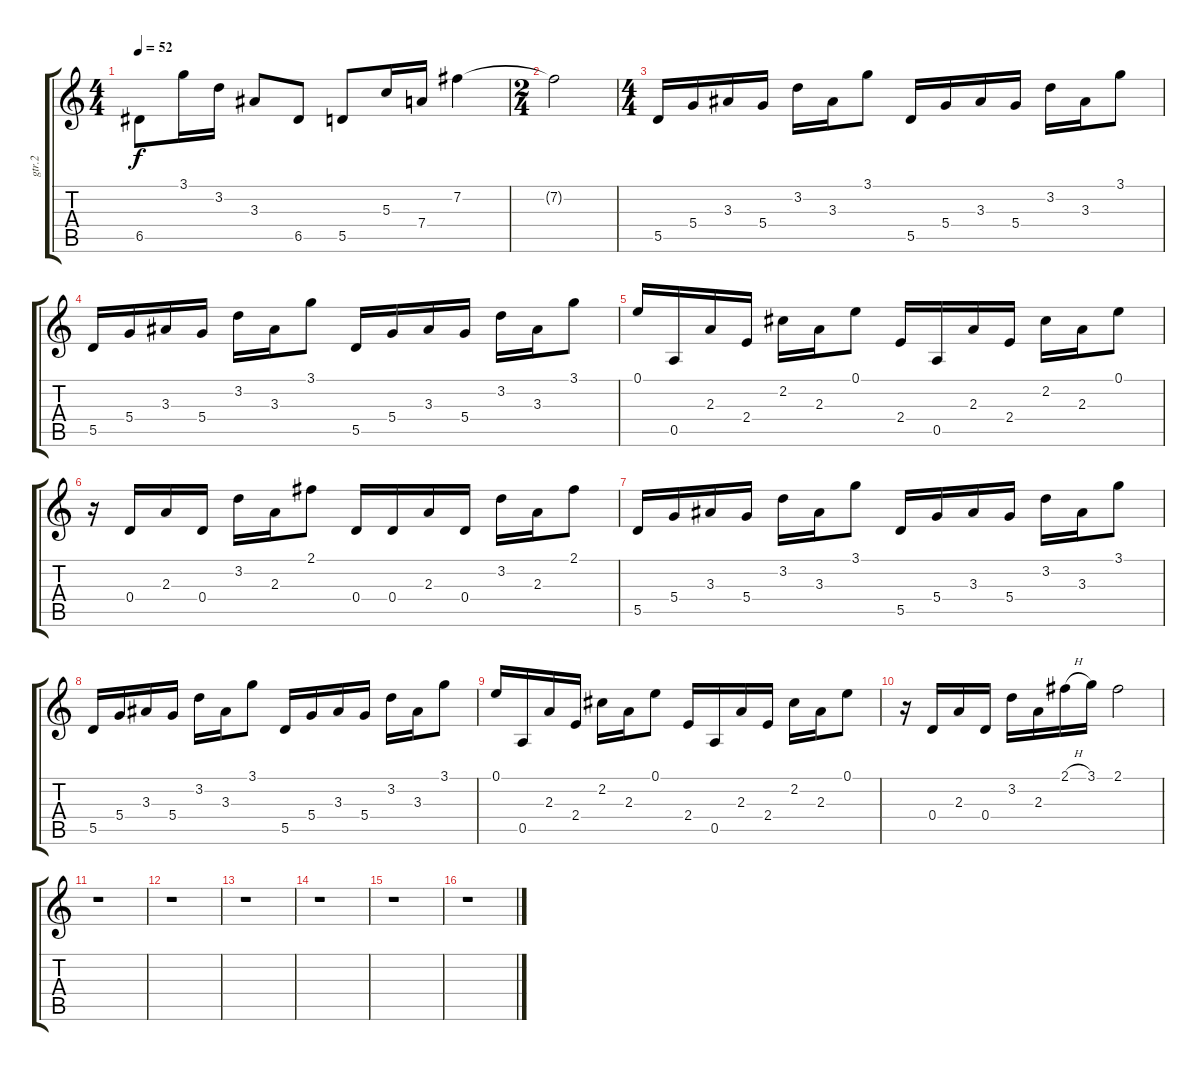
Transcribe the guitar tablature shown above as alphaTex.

\track ("gtr.2" "gtr.2") {instrument electricguitarclean}
\staff {score tabs}
\tuning (E4 B3 G3 D3 A2 E2) {hide}
\ts (4 4)
\tempo 52
\clef g2
\ks c
6.5.8{dy f} 3.1.16 3.2.16 3.3.8 6.5.8 5.5.8 5.3.16 7.4.16 7.2.4 |
\ts (2 4)
7.2{t}.2 |
\ts (4 4)
5.5.16 5.4.16 3.3.16 5.4.16 3.2.16 3.3.16 3.1.8 5.5.16 5.4.16 3.3.16 5.4.16 3.2.16 3.3.16 3.1.8 |
5.5.16 5.4.16 3.3.16 5.4.16 3.2.16 3.3.16 3.1.8 5.5.16 5.4.16 3.3.16 5.4.16 3.2.16 3.3.16 3.1.8 |
0.1.16 0.5.16 2.3.16 2.4.16 2.2.16 2.3.16 0.1.8 2.4.16 0.5.16 2.3.16 2.4.16 2.2.16 2.3.16 0.1.8 |
r.16 0.4.16 2.3.16 0.4.16 3.2.16 2.3.16 2.1.8 0.4.16 0.4.16 2.3.16 0.4.16 3.2.16 2.3.16 2.1.8 |
5.5.16 5.4.16 3.3.16 5.4.16 3.2.16 3.3.16 3.1.8 5.5.16 5.4.16 3.3.16 5.4.16 3.2.16 3.3.16 3.1.8 |
5.5.16 5.4.16 3.3.16 5.4.16 3.2.16 3.3.16 3.1.8 5.5.16 5.4.16 3.3.16 5.4.16 3.2.16 3.3.16 3.1.8 |
0.1.16 0.5.16 2.3.16 2.4.16 2.2.16 2.3.16 0.1.8 2.4.16 0.5.16 2.3.16 2.4.16 2.2.16 2.3.16 0.1.8 |
r.16 0.4.16 2.3.16 0.4.16 3.2.16 2.3.16 2.1{h}.16 3.1.16 2.1.2 |
r.1 |
r.1 |
r.1 |
r.1 |
r.1 |
r.1
